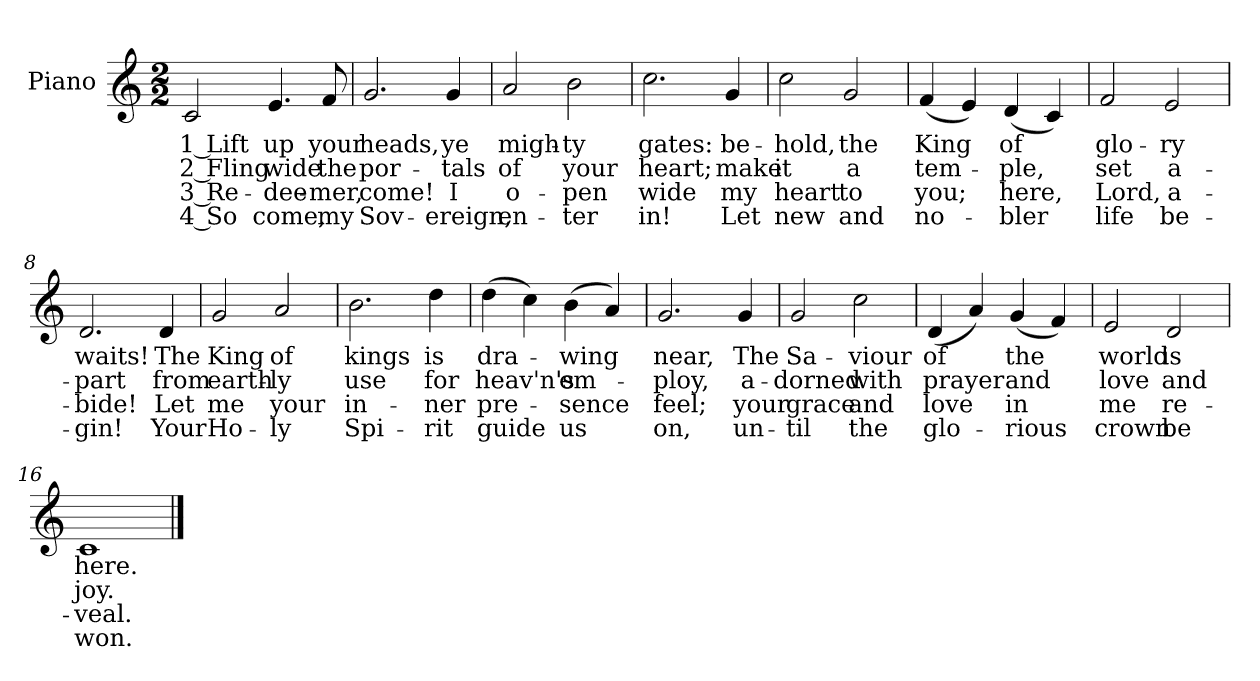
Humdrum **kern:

**kern	**text	**text	**text	**text
*part1	*part1	*part1	*part1	*part1
*staff1	*staff1	*staff1	*staff1	*staff1
*I"Piano	*	*	*	*
*I'Pno.	*	*	*	*
!!LO:PB:g=z
*clefG2	*	*	*	*
*k[]	*	*	*	*
*C:	*	*	*	*
*M2/2	*	*	*	*
=1	=1	=1	=1	=1
!	!LO:LY:b:color=#000000	!LO:LY:b:color=#000000	!LO:LY:b:color=#000000	!LO:LY:b:color=#000000
2ci/	1 Lift	2 Fling	3 Re-	4 So
!	!LO:LY:b:color=#000000	!LO:LY:b:color=#000000	!LO:LY:b:color=#000000	!LO:LY:b:color=#000000
4.ei/	up	wide	-dee-	-come,
!	!LO:LY:b:color=#000000	!LO:LY:b:color=#000000	!LO:LY:b:color=#000000	!LO:LY:b:color=#000000
8fi/	your	the	mer,	my
=2	=2	=2	=2	=2
!	!LO:LY:b:color=#000000	!LO:LY:b:color=#000000	!LO:LY:b:color=#000000	!LO:LY:b:color=#000000
2.gi/	heads,	por-	come!	Sov-
!	!LO:LY:b:color=#000000	!LO:LY:b:color=#000000	!LO:LY:b:color=#000000	!LO:LY:b:color=#000000
4gi/	ye	-tals	-I	ereign,
=3	=3	=3	=3	=3
!	!LO:LY:b:color=#000000	!LO:LY:b:color=#000000	!LO:LY:b:color=#000000	!LO:LY:b:color=#000000
2ai/	migh-	of	o-	-en-
!	!LO:LY:b:color=#000000	!LO:LY:b:color=#000000	!LO:LY:b:color=#000000	!LO:LY:b:color=#000000
2bi\	-ty	your	-pen	ter
=4	=4	=4	=4	=4
!	!LO:LY:b:color=#000000	!LO:LY:b:color=#000000	!LO:LY:b:color=#000000	!LO:LY:b:color=#000000
2.cci\	gates:	heart;	wide	in!
!	!LO:LY:b:color=#000000	!LO:LY:b:color=#000000	!LO:LY:b:color=#000000	!LO:LY:b:color=#000000
4gi/	be-	make	my	Let
!!LO:LB:g=z
=5	=5	=5	=5	=5
!	!LO:LY:b:color=#000000	!LO:LY:b:color=#000000	!LO:LY:b:color=#000000	!LO:LY:b:color=#000000
2cci\	-hold,	it	heart	new
!	!LO:LY:b:color=#000000	!LO:LY:b:color=#000000	!LO:LY:b:color=#000000	!LO:LY:b:color=#000000
2gi/	the	a	to	and
=6	=6	=6	=6	=6
!	!LO:LY:b:color=#000000	!LO:LY:b:color=#000000	!LO:LY:b:color=#000000	!LO:LY:b:color=#000000
(4fi/	King	tem-	you;	no-
4ei/)	.	.	.	.
!	!LO:LY:b:color=#000000	!LO:LY:b:color=#000000	!LO:LY:b:color=#000000	!LO:LY:b:color=#000000
(4di/	of	-ple,	-here,	bler
4ci/)	.	.	.	.
=7	=7	=7	=7	=7
!	!LO:LY:b:color=#000000	!LO:LY:b:color=#000000	!LO:LY:b:color=#000000	!LO:LY:b:color=#000000
2fi/	glo-	set	Lord,	life
!	!LO:LY:b:color=#000000	!LO:LY:b:color=#000000	!LO:LY:b:color=#000000	!LO:LY:b:color=#000000
2ei/	-ry	a-	a-	-be-
=8	=8	=8	=8	=8
!	!LO:LY:b:color=#000000	!LO:LY:b:color=#000000	!LO:LY:b:color=#000000	!LO:LY:b:color=#000000
2.di/	waits!	-part	-bide!	gin!
!	!LO:LY:b:color=#000000	!LO:LY:b:color=#000000	!LO:LY:b:color=#000000	!LO:LY:b:color=#000000
4di/	The	from	Let	Your
=9	=9	=9	=9	=9
!	!LO:LY:b:color=#000000	!LO:LY:b:color=#000000	!LO:LY:b:color=#000000	!LO:LY:b:color=#000000
2gi/	King	earth-	me	Ho-
!	!LO:LY:b:color=#000000	!LO:LY:b:color=#000000	!LO:LY:b:color=#000000	!LO:LY:b:color=#000000
2ai/	of	-ly	-your	ly
!!LO:LB:g=z
=10	=10	=10	=10	=10
!	!LO:LY:b:color=#000000	!LO:LY:b:color=#000000	!LO:LY:b:color=#000000	!LO:LY:b:color=#000000
2.bi\	kings	use	in-	-Spi-
!	!LO:LY:b:color=#000000	!LO:LY:b:color=#000000	!LO:LY:b:color=#000000	!LO:LY:b:color=#000000
4ddi\	is	for	-ner	rit
=11	=11	=11	=11	=11
!	!LO:LY:b:color=#000000	!LO:LY:b:color=#000000	!LO:LY:b:color=#000000	!LO:LY:b:color=#000000
(4ddi\	dra-	heav'n's	pre-	-guide
4cci\)	.	.	.	.
!	!LO:LY:b:color=#000000	!LO:LY:b:color=#000000	!LO:LY:b:color=#000000	!LO:LY:b:color=#000000
(4bi\	-wing	em-	sence	us
4ai/)	.	.	.	.
=12	=12	=12	=12	=12
!	!LO:LY:b:color=#000000	!LO:LY:b:color=#000000	!LO:LY:b:color=#000000	!LO:LY:b:color=#000000
2.gi/	near,	-ploy,	feel;	on,
!	!LO:LY:b:color=#000000	!LO:LY:b:color=#000000	!LO:LY:b:color=#000000	!LO:LY:b:color=#000000
4gi/	The	a-	your	un-
!!LO:LB:g=z
=13	=13	=13	=13	=13
!	!LO:LY:b:color=#000000	!LO:LY:b:color=#000000	!LO:LY:b:color=#000000	!LO:LY:b:color=#000000
2gi/	Sa-	-dorned	-grace	til
!	!LO:LY:b:color=#000000	!LO:LY:b:color=#000000	!LO:LY:b:color=#000000	!LO:LY:b:color=#000000
2cci\	-viour	with	and	the
=14	=14	=14	=14	=14
!	!LO:LY:b:color=#000000	!LO:LY:b:color=#000000	!LO:LY:b:color=#000000	!LO:LY:b:color=#000000
(4di/	of	prayer	love	glo-
4ai/)	.	.	.	.
!	!LO:LY:b:color=#000000	!LO:LY:b:color=#000000	!LO:LY:b:color=#000000	!LO:LY:b:color=#000000
(4gi/	the	and	-in	rious
4fi/)	.	.	.	.
=15	=15	=15	=15	=15
!	!LO:LY:b:color=#000000	!LO:LY:b:color=#000000	!LO:LY:b:color=#000000	!LO:LY:b:color=#000000
2ei/	world	love	me	crown
!	!LO:LY:b:color=#000000	!LO:LY:b:color=#000000	!LO:LY:b:color=#000000	!LO:LY:b:color=#000000
2di/	is	and	re-	-be
=16	=16	=16	=16	=16
!	!LO:LY:b:color=#000000	!LO:LY:b:color=#000000	!LO:LY:b:color=#000000	!LO:LY:b:color=#000000
1ci	here.	joy.	veal.	won.
==	==	==	==	==
*-	*-	*-	*-	*-
